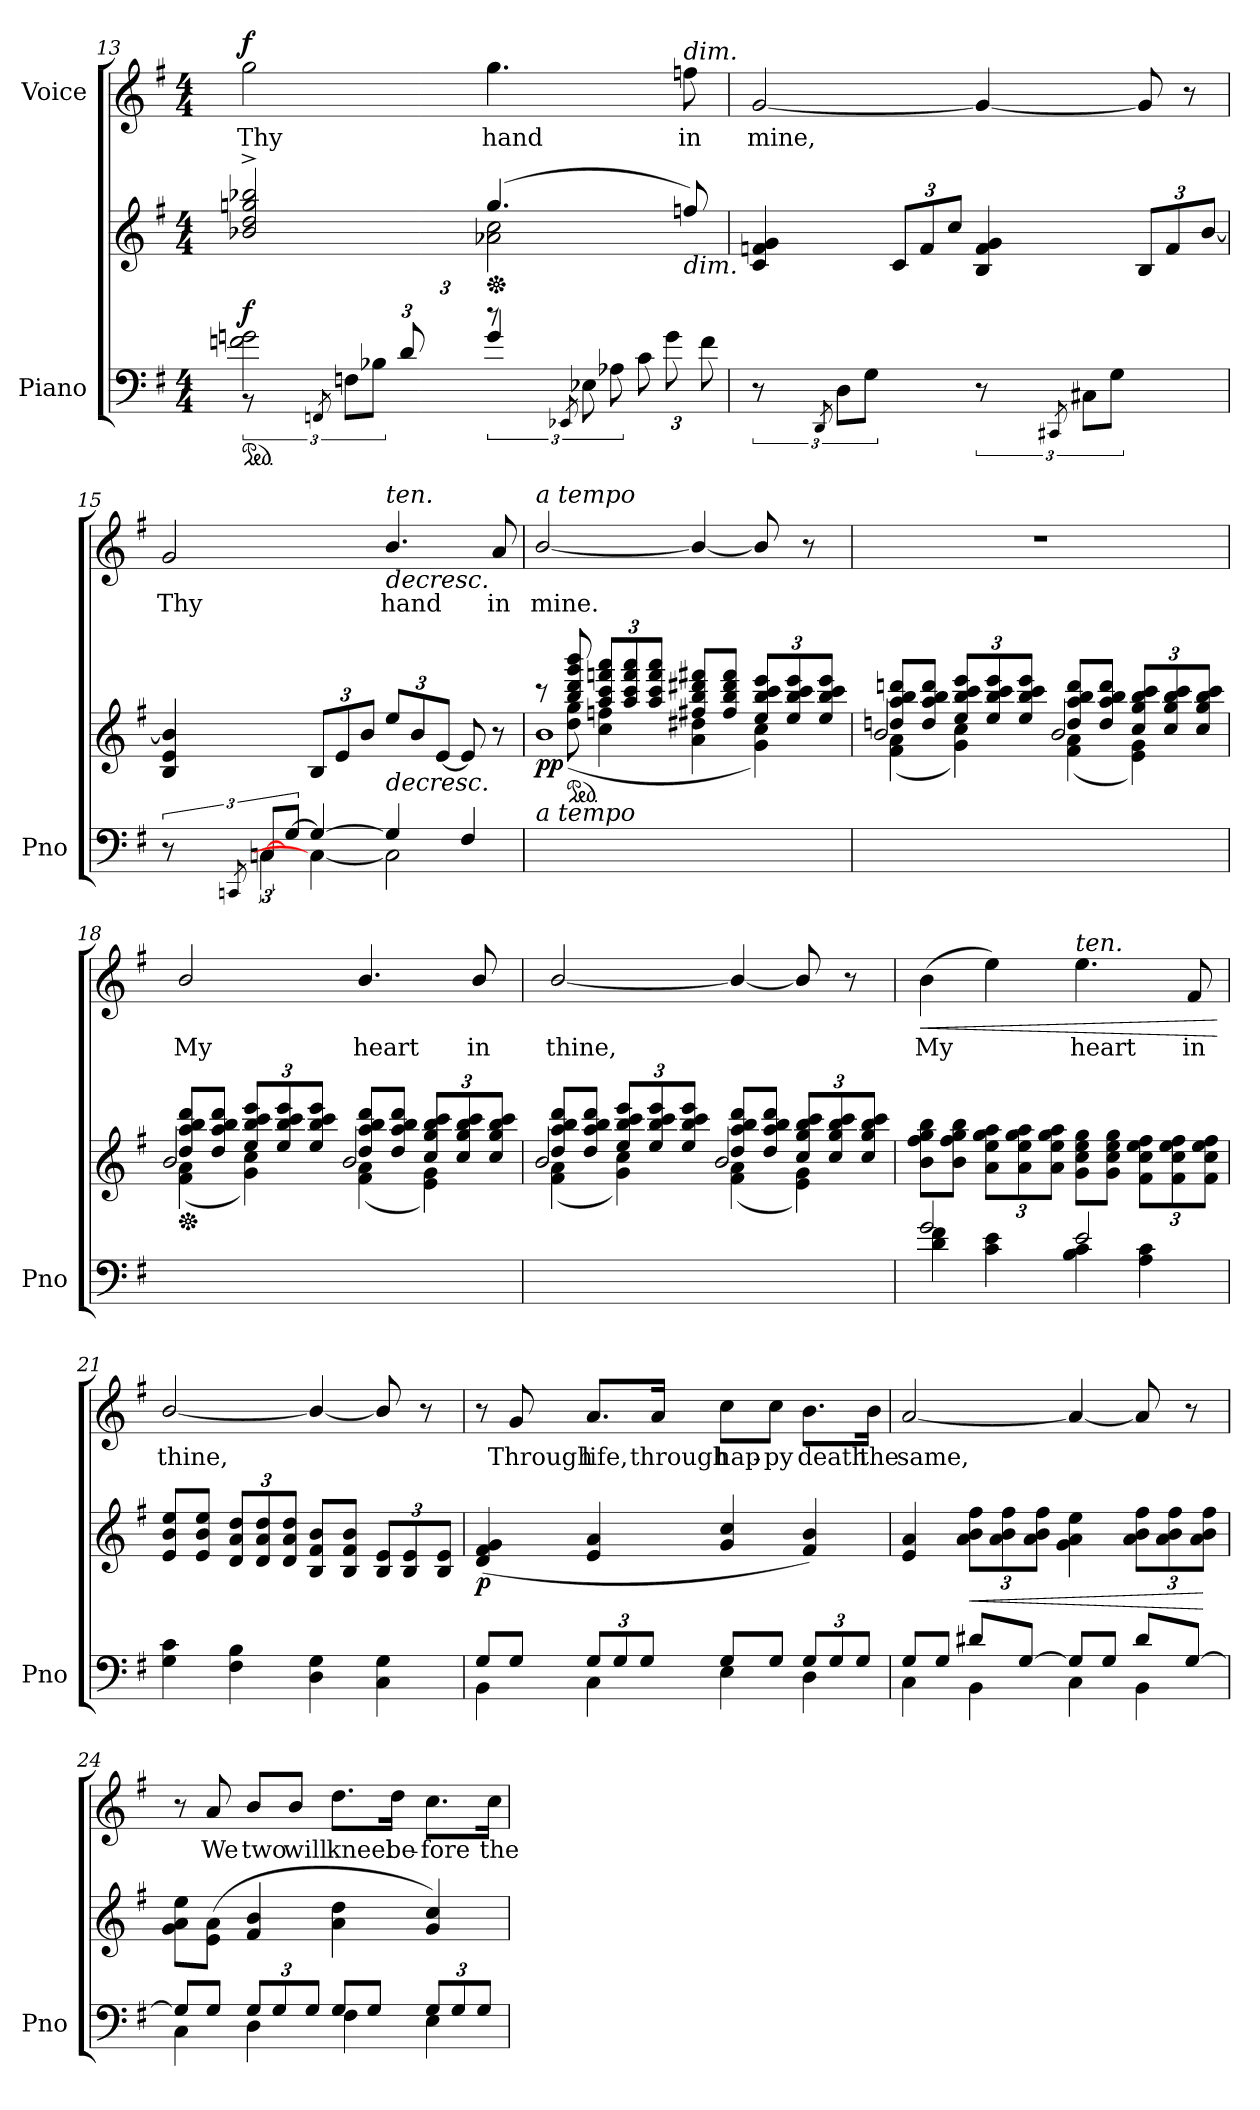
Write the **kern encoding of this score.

**kern	**kern	**dynam	**kern	**text	**dynam
*part2	*part2	*part2	*part1	*part1	*part1
*staff3	*staff2	*staff2/3	*staff1	*staff1	*staff1
*I"Piano	*	*	*I"Voice	*	*
*I'Pno	*	*	*	*	*
*clefF4	*clefG2	*	*clefG2	*	*
*k[f#]	*k[f#]	*	*k[f#]	*	*
*M4/4	*M4/4	*	*M4/4	*	*
=13	=13	=13	=13	=13	=13
*^	*	*	*	*	*
*ped	*	*	*	*	*	*
*	*^	*^	*	*	*	*
*	*	*	*	*^	*	*	*	*
!	!	!	!	!	!	!LO:DY:b	!	!	!LO:DY:a
2fn\ 2gn\	12r	2ryy	2b-X/^< 2dd/^< 2ggn/^< 2bb-X/^<	2ryy	3ryy	f	2gg\	Thy	f
.	8qFFn/	.	.	.	.	.	.	.	.
.	(12Fn\L	.	.	.	.	.	.	.	.
.	12B-X\J	.	.	.	.	.	.	.	.
*	*Xbrackettup	*	*	*	*	*	*	*	*
.	12d/L	.	.	.	.	.	.	.	.
.	6ryy	.	.	.	12g\	.	.	.	.
.	.	.	.	.	12b-\J)	.	.	.	.
*	*brackettup	*	*	*	*	*	*	*	*
*	*	*	*Xped	*	*	*	*	*	*
2ryy	12r	4g/	(4.gg/	2a-X\ 2cc\	2ryy	.	4.gg\	hand	.
.	8qEE-X/	.	.	.	.	.	.	.	.
.	12E-X\L	.	.	.	.	.	.	.	.
.	12A-X\J	.	.	.	.	.	.	.	.
*	*Xbrackettup	*	*	*	*	*	*	*	*
.	12c\L	4ryy	.	.	.	.	.	.	.
.	12g\	.	.	.	.	.	.	.	.
!	!	!	!	!	!	!	!LO:TX:a:i:t=dim.	!	!
!	!	!	!LO:TX:b:i:t=dim.	!	!	!	!	!	!
.	.	.	8ffn/)	.	.	.	8ffn\	in	.
.	12f\J	.	.	.	.	.	.	.	.
*v	*v	*v	*	*	*	*	*	*	*
*	*v	*v	*v	*	*	*	*
=14	=14	=14	=14	=14	=14
*brackettup	*	*	*	*	*
12r	4c/ 4fn/ 4g/	.	[2g/	mine,	.
8qDD/	.	.	.	.	.
12D\L	.	.	.	.	.
12G\J	.	.	.	.	.
*	*Xbrackettup	*	*	*	*
4ryy	12c/L	.	.	.	.
.	12f/	.	.	.	.
.	(12cc/J	.	.	.	.
12r	4B/ 4f/ 4g/	.	4g/_	.	.
8qCC#X/	.	.	.	.	.
12C#X\L	.	.	.	.	.
12G\J	.	.	.	.	.
4ryy	12B/L	.	8g/]	.	.
.	12f/	.	.	.	.
.	.	.	8r	.	.
.	([12b/J	.	.	.	.
=15	=15	=15	=15	=15	=15
*^	*	*	*	*	*
!	!	!	!LO:DY:b	!	!	!
!	!	!	!LO:DY:n=1:b	!	!	!LO:DY:a
!	!	!	!	!	!	!LO:DY:n=1:a
12r	12ryy	4B/ 4e/ 4b/]	p other-dynamics	2g/	Thy	p other-dynamics
8qCCn/	.	.	.	.	.	.
[<12Cn/L	6C\	.	.	.	.	.
[12G/J	.	.	.	.	.	.
4G/_	4C\_	12B/L	.	.	.	.
.	.	12e/	.	.	.	.
.	.	12b/J	.	.	.	.
!	!	!	!	!LO:TX:i:t=ten.	!	!
!	!	!	!LO:HP:b	!	!	!LO:HP:b
4G/]	2C\]	12ee/L	>	4.b/	hand	>
.	.	12b/	.	.	.	.
.	.	[12e/J	.	.	.	.
4F#/	.	(8e/]	.	.	.	.
.	.	8r	.	8a/	in	.
*v	*v	*	*	*	*	*
=16	=16	=16	=16	=16	=16
*	*^	*	*	*	*
*	*	*^	*	*	*	*
!	!	!	!	!	!LO:TX:i:t=a tempo	!	!
!LO:TX:i:t=a tempo	!	!	!	!	!	!	!
!	!	!	!	!LO:DY:b	!	!	!
1ryy	8r	8ryy	1b	pp	[2b/	mine.	.
*	*ped	*	*	*	*	*	*
.	8bb/ 8ddd/ 8ggg/ 8bbb/	(8dd\ 8gg\	.	.	.	.	.
.	12aa/ 12ccc/ 12fffn/ 12aaa/L	4cc\ 4ffn\	.	.	.	.	.
.	12aa/ 12ccc/ 12fff/ 12aaa/	.	.	.	.	.	.
.	12aa/ 12ccc/ 12fff/ 12aaa/J	.	.	.	.	.	.
.	8ff#X/ 8bb/ 8ddd#X/ 8fff#X/L	4a\ 4dd#X\	.	.	4b/_	.	.
.	8ff#/ 8bb/ 8ddd#/ 8fff#/J	.	.	.	.	.	.
.	12ee/ 12bb/ 12ccc/ 12eee/L	4g\ 4cc\)	.	.	8b/]	.	.
.	12ee/ 12bb/ 12ccc/ 12eee/	.	.	.	.	.	.
.	.	.	.	.	8r	.	.
.	12ee/ 12bb/ 12ccc/ 12eee/J	.	.	.	.	.	.
=17	=17	=17	=17	=17	=17	=17	=17
1ryy	8ddn/ 8aa/ 8bb/ 8dddn/L	(4f#\ 4a\	2b/	.	1r	.	.
.	8dd/ 8aa/ 8bb/ 8ddd/J	.	.	.	.	.	.
.	12ee/ 12bb/ 12ccc/ 12eee/L	4g\ 4cc\)	.	.	.	.	.
.	12ee/ 12bb/ 12ccc/ 12eee/	.	.	.	.	.	.
.	12ee/ 12bb/ 12ccc/ 12eee/J	.	.	.	.	.	.
.	8dd/ 8aa/ 8bb/ 8ddd/L	(4f#\ 4a\	2b/	.	.	.	.
.	8dd/ 8aa/ 8bb/ 8ddd/J	.	.	.	.	.	.
.	12cc/ 12gg/ 12bb/ 12ccc/L	4e\ 4g\)	.	.	.	.	.
.	12cc/ 12gg/ 12bb/ 12ccc/	.	.	.	.	.	.
.	12cc/ 12gg/ 12bb/ 12ccc/J	.	.	.	.	.	.
=18	=18	=18	=18	=18	=18	=18	=18
*	*Xped	*	*	*	*	*	*
!	!	!	!	!	!	!	!LO:DY:a
!	!	!	!	!	!	!	!LO:DY:n=1:a
1ryy	8dd/ 8aa/ 8bb/ 8ddd/L	(4f#\ 4a\	2b/	.	2b/	My	pp other-dynamics
.	8dd/ 8aa/ 8bb/ 8ddd/J	.	.	.	.	.	.
.	12ee/ 12bb/ 12ccc/ 12eee/L	4g\ 4cc\)	.	.	.	.	.
.	12ee/ 12bb/ 12ccc/ 12eee/	.	.	.	.	.	.
.	12ee/ 12bb/ 12ccc/ 12eee/J	.	.	.	.	.	.
.	8dd/ 8aa/ 8bb/ 8ddd/L	(4f#\ 4a\	2b/	.	4.b/	heart	.
.	8dd/ 8aa/ 8bb/ 8ddd/J	.	.	.	.	.	.
.	12cc/ 12gg/ 12bb/ 12ccc/L	4e\ 4g\)	.	.	.	.	.
.	12cc/ 12gg/ 12bb/ 12ccc/	.	.	.	.	.	.
.	.	.	.	.	8b/	in	.
.	12cc/ 12gg/ 12bb/ 12ccc/J	.	.	.	.	.	.
=19	=19	=19	=19	=19	=19	=19	=19
1ryy	8dd/ 8aa/ 8bb/ 8ddd/L	(4f#\ 4a\	2b/	.	[2b/	thine,	.
.	8dd/ 8aa/ 8bb/ 8ddd/J	.	.	.	.	.	.
.	12ee/ 12bb/ 12ccc/ 12eee/L	4g\ 4cc\)	.	.	.	.	.
.	12ee/ 12bb/ 12ccc/ 12eee/	.	.	.	.	.	.
.	12ee/ 12bb/ 12ccc/ 12eee/J	.	.	.	.	.	.
.	8dd/ 8aa/ 8bb/ 8ddd/L	(4f#\ 4a\	2b/	.	4b/_	.	.
.	8dd/ 8aa/ 8bb/ 8ddd/J	.	.	.	.	.	.
.	12cc/ 12gg/ 12bb/ 12ccc/L	4e\ 4g\)	.	.	8b/]	.	.
.	12cc/ 12gg/ 12bb/ 12ccc/	.	.	.	.	.	.
.	.	.	.	.	8r	.	.
.	12cc/ 12gg/ 12bb/ 12ccc/J	.	.	.	.	.	.
*	*v	*v	*v	*	*	*	*
=20	=20	=20	=20	=20	=20
*^	*	*	*	*	*
!	!	!	!	!	!	!LO:HP:b
*	*	*	*	*^	*	*
2g/	4d\ 4f#\	8b\ 8ff#\ 8gg\ 8bb\L	.	(4b\	2ryy	My	<
.	.	8b\ 8ff#\ 8gg\ 8bb\J	.	.	.	.	.
.	4c\ 4e\	12a\ 12ee\ 12gg\ 12aa\L	.	4ee\)	.	.	]
.	.	12a\ 12ee\ 12gg\ 12aa\	.	.	.	.	.
.	.	12a\ 12ee\ 12gg\ 12aa\J	.	.	.	.	.
!	!	!	!	!LO:TX:i:t=ten.	!	!	!
2e/	4B\ 4c\	8g\ 8cc\ 8ee\ 8gg\L	.	4.ee\	8ryy	heart	.
.	.	8g\ 8cc\ 8ee\ 8gg\J	.	.	8ryy	.	.
.	4A\ 4c\	12f#\ 12cc\ 12ee\ 12ff#\L	.	.	4ryy	.	.
.	.	12f#\ 12cc\ 12ee\ 12ff#\	.	.	.	.	.
.	.	.	.	8f#/	.	in	.
.	.	12f#\ 12cc\ 12ee\ 12ff#\J	.	.	.	.	.
*v	*v	*	*	*v	*v	*	*
.	.	.	.	.	[
=21	=21	=21	=21	=21	=21
4G\ 4c\	8e/ 8b/ 8ee/L	.	[2b/	thine,	.
.	8e/ 8b/ 8ee/J	.	.	.	.
4F#\ 4B\	12d/ 12a/ 12dd/L	.	.	.	.
.	12d/ 12a/ 12dd/	.	.	.	.
.	12d/ 12a/ 12dd/J	.	.	.	.
4D\ 4G\	8B/ 8f#/ 8b/L	.	4b/_	.	.
.	8B/ 8f#/ 8b/J	.	.	.	.
4C\ 4G\	12B/ 12e/L	.	8b/]	.	.
.	12B/ 12e/	.	.	.	.
.	.	.	8r	.	.
.	12B/ 12e/J	.	.	.	.
=22	=22	=22	=22	=22	=22
*^	*	*	*	*	*
!	!	!	!LO:DY:b	!	!	!
8G/L	4BB\	(>4d/ 4f#/ 4g/	p	8r	.	.
!	!	!	!	!	!	!LO:DY:a
!	!	!	!	!	!	!LO:DY:n=1:a
8G/J	.	.	.	8g/	Through	p other-dynamics
*Xbrackettup	*	*	*	*	*	*
12G/L	4C\	4e/ 4a/	.	8.a/L	life,	.
12G/	.	.	.	.	.	.
12G/J	.	.	.	.	.	.
.	.	.	.	16a/Jk	through	.
8G/L	4E\	4g/ 4cc/	.	8cc\L	hap-	.
8G/J	.	.	.	8cc\J	-py	.
12G/L	4D\	4f#/ 4b/)	.	8.b\L	death	.
12G/	.	.	.	.	.	.
12G/J	.	.	.	.	.	.
.	.	.	.	16b\Jk	the	.
=23	=23	=23	=23	=23	=23	=23
8G/L	4C\	4e/ 4a/	.	[2a/	same,	.
8G/J	.	.	.	.	.	.
!	!	!	!LO:HP:b	!	!	!
8d#X/L	4BB\	12a\ 12b\ 12ff#\L	<	.	.	.
.	.	12a\ 12b\ 12ff#\	.	.	.	.
[8G/J	.	.	.	.	.	.
.	.	12a\ 12b\ 12ff#\J	.	.	.	.
8G/L]	4C\	4g\ 4a\ 4ee\	]	4a/_	.	.
8G/J	.	.	.	.	.	.
8d#/L	4BB\	12a\ 12b\ 12ff#\L	.	8a/]	.	.
.	.	12a\ 12b\ 12ff#\	.	.	.	.
[8G/J	.	.	.	8r	.	.
.	.	12a\ 12b\ 12ff#\J	[	.	.	.
=24	=24	=24	=24	=24	=24	=24
8G/L]	4C\	8g\ 8a\ 8ee\L	.	8r	.	.
8G/J	.	(8e\ 8a\J	.	8a/	We	.
12G/L	4D\	4f#/ 4b/	.	8b/L	two	.
12G/	.	.	.	.	.	.
.	.	.	.	8b/J	will	.
12G/J	.	.	.	.	.	.
8G/L	4F#\	4a\ 4dd\	.	8.dd\L	kneel	.
8G/J	.	.	.	.	.	.
.	.	.	.	16dd\Jk	be-	.
12G/L	4E\	4g/ 4cc/)	.	8.cc\L	-fore	.
12G/	.	.	.	.	.	.
12G/J	.	.	.	.	.	.
.	.	.	.	16cc\Jk	the	.
*v	*v	*	*	*	*	*
=	=	=	=	=	=
*-	*-	*-	*-	*-	*-
